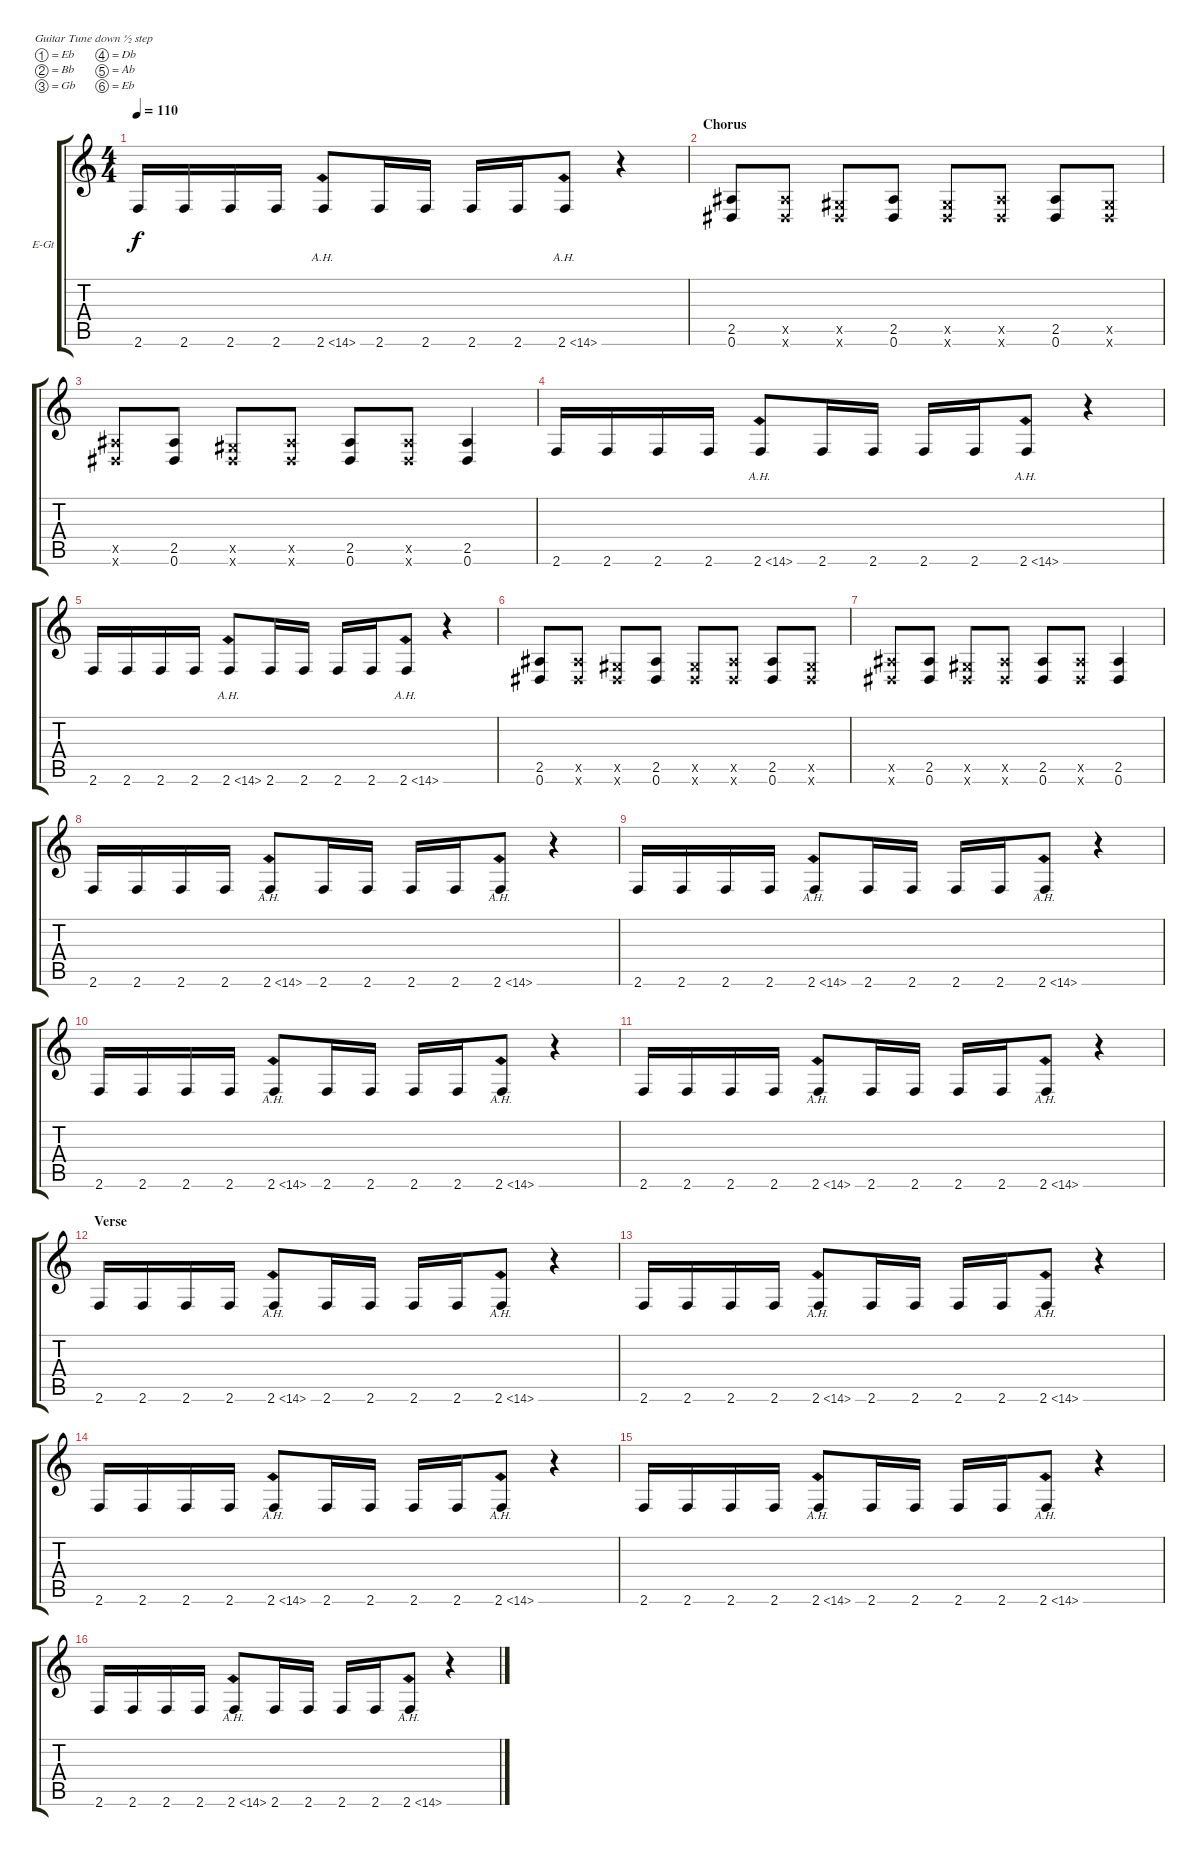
\bracketExtendMode groupsimilarinstruments
\firstSystemTrackNameOrientation horizontal
\otherSystemsTrackNameOrientation horizontal
\track ("Zakk Wylde" "E-Gt") {instrument overdrivenguitar}
\staff {score tabs}
\tuning (Eb4 Bb3 Gb3 Db3 Ab2 Eb2)
\ts (4 4)
\tempo 110
\clef g2
\ks c
2.6.16{dy f} 2.6.16 2.6.16 2.6.16 2.6{ah 12}.8 2.6.16 2.6.16 2.6.16 2.6.16 2.6{ah 12}.8 r.4 |
\section ("" "Chorus")
(2.5 0.6).8 (2.5{x} 0.6{x}).8 (0.5{x} 0.6{x}).8 (2.5 0.6).8 (0.5{x} 0.6{x}).8 (2.5{x} 0.6{x}).8 (2.5 0.6).8 (0.5{x} 0.6{x}).8 |
(2.5{x} 0.6{x}).8 (2.5 0.6).8 (0.5{x} 0.6{x}).8 (2.5{x} 0.6{x}).8 (2.5 0.6).8 (2.5{x} 0.6{x}).8 (2.5 0.6).4 |
2.6.16 2.6.16 2.6.16 2.6.16 2.6{ah 12}.8 2.6.16 2.6.16 2.6.16 2.6.16 2.6{ah 12}.8 r.4 |
2.6.16 2.6.16 2.6.16 2.6.16 2.6{ah 12}.8 2.6.16 2.6.16 2.6.16 2.6.16 2.6{ah 12}.8 r.4 |
(2.5 0.6).8 (2.5{x} 0.6{x}).8 (0.5{x} 0.6{x}).8 (2.5 0.6).8 (0.5{x} 0.6{x}).8 (2.5{x} 0.6{x}).8 (2.5 0.6).8 (0.5{x} 0.6{x}).8 |
(2.5{x} 0.6{x}).8 (2.5 0.6).8 (0.5{x} 0.6{x}).8 (2.5{x} 0.6{x}).8 (2.5 0.6).8 (2.5{x} 0.6{x}).8 (2.5 0.6).4 |
2.6.16 2.6.16 2.6.16 2.6.16 2.6{ah 12}.8 2.6.16 2.6.16 2.6.16 2.6.16 2.6{ah 12}.8 r.4 |
2.6.16 2.6.16 2.6.16 2.6.16 2.6{ah 12}.8 2.6.16 2.6.16 2.6.16 2.6.16 2.6{ah 12}.8 r.4 |
2.6.16 2.6.16 2.6.16 2.6.16 2.6{ah 12}.8 2.6.16 2.6.16 2.6.16 2.6.16 2.6{ah 12}.8 r.4 |
2.6.16 2.6.16 2.6.16 2.6.16 2.6{ah 12}.8 2.6.16 2.6.16 2.6.16 2.6.16 2.6{ah 12}.8 r.4 |
\section ("" "Verse")
2.6.16 2.6.16 2.6.16 2.6.16 2.6{ah 12}.8 2.6.16 2.6.16 2.6.16 2.6.16 2.6{ah 12}.8 r.4 |
2.6.16 2.6.16 2.6.16 2.6.16 2.6{ah 12}.8 2.6.16 2.6.16 2.6.16 2.6.16 2.6{ah 12}.8 r.4 |
2.6.16 2.6.16 2.6.16 2.6.16 2.6{ah 12}.8 2.6.16 2.6.16 2.6.16 2.6.16 2.6{ah 12}.8 r.4 |
2.6.16 2.6.16 2.6.16 2.6.16 2.6{ah 12}.8 2.6.16 2.6.16 2.6.16 2.6.16 2.6{ah 12}.8 r.4 |
2.6.16 2.6.16 2.6.16 2.6.16 2.6{ah 12}.8 2.6.16 2.6.16 2.6.16 2.6.16 2.6{ah 12}.8 r.4
